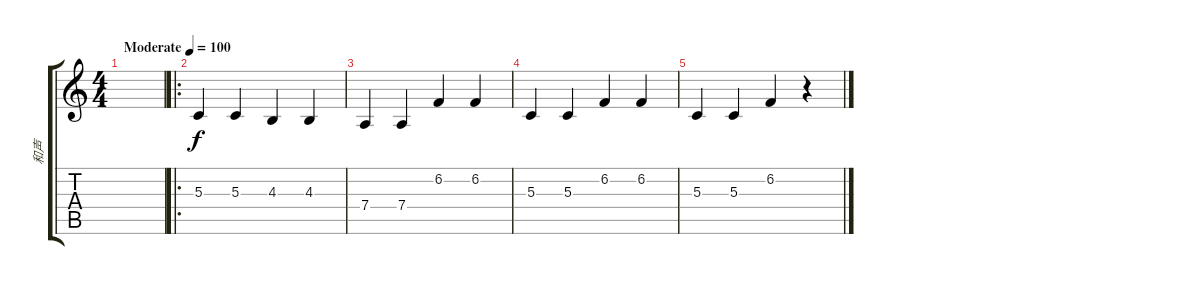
\track ("和声" "和声") {instrument brasssection}
\staff {score tabs}
\tuning (E4 B3 G3 D3 A2 E2) {hide}
\ts (4 4)
\tempo (100 "Moderate")
\clef g2
\ks c
|
\ro
5.3.4 5.3.4 4.3.4 4.3.4 |
7.4.4 7.4.4 6.2.4 6.2.4 |
5.3.4 5.3.4 6.2.4 6.2.4 |
5.3.4 5.3.4 6.2.4 r.4
